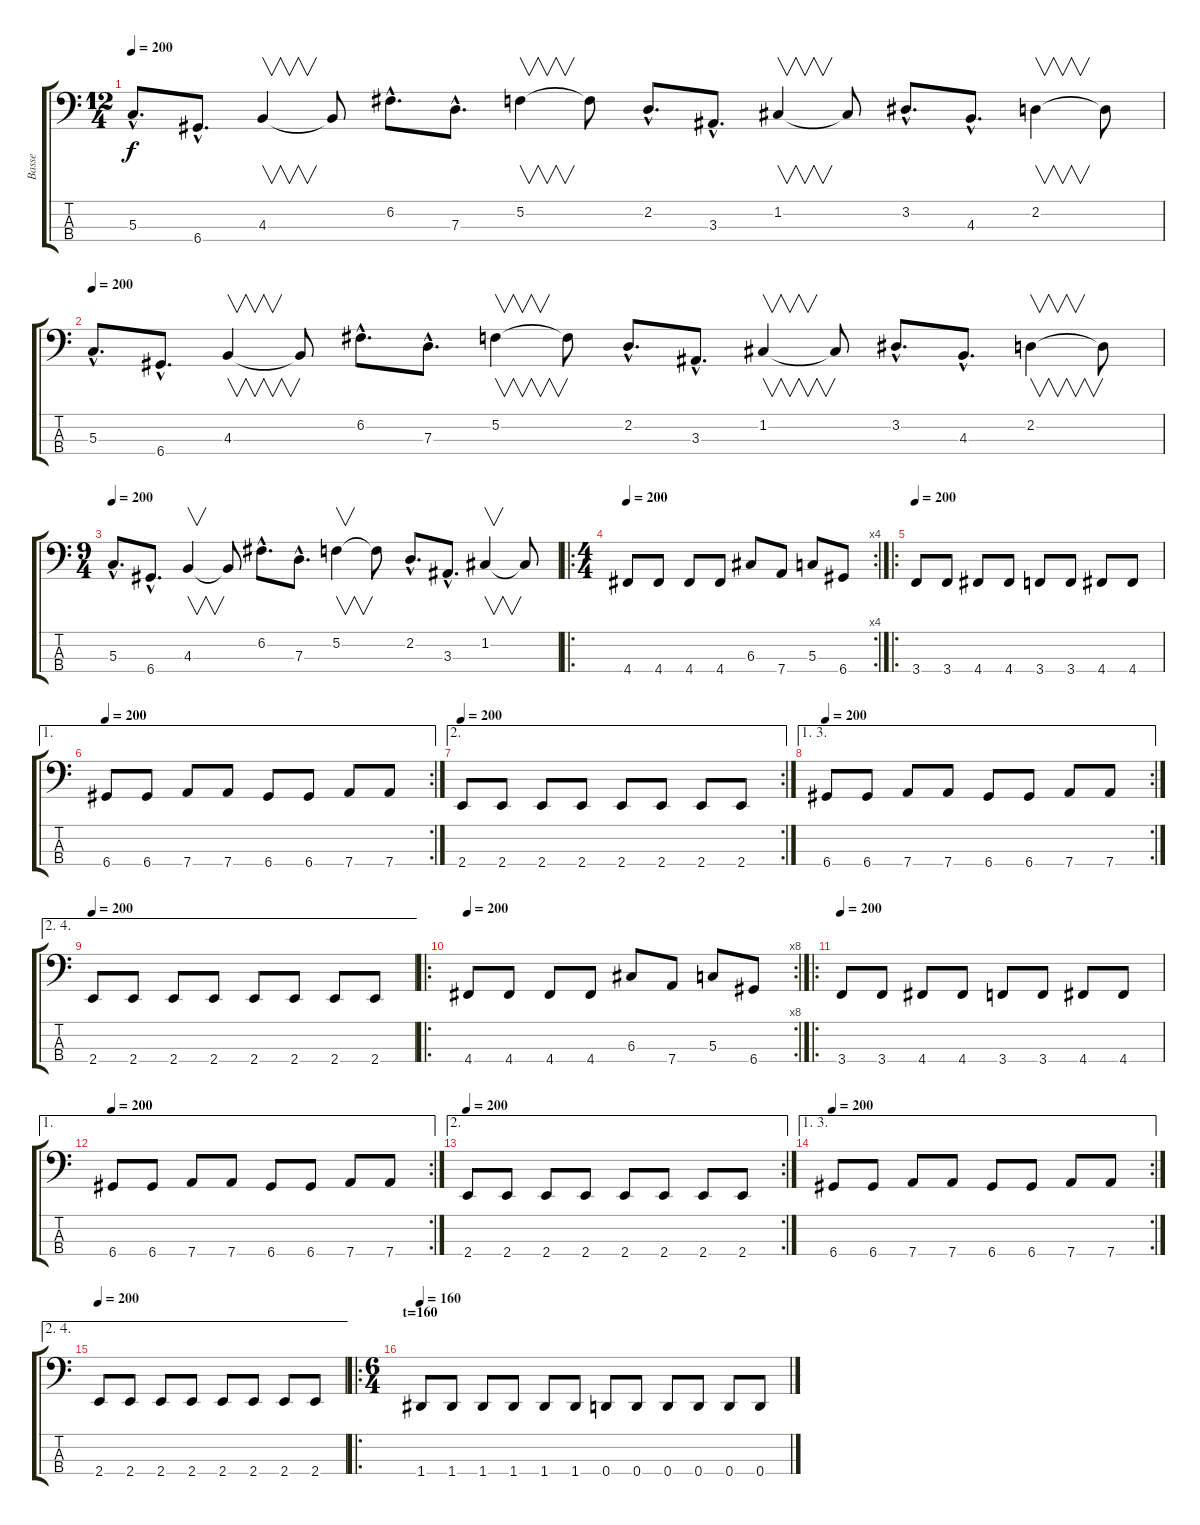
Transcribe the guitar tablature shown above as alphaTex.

\track ("Basse" "Basse") {instrument electricbasspick}
\staff {score tabs}
\tuning (F2 C2 G1 D1) {hide}
\ts (12 4)
\tempo 220
\tempo 200
\clef f4
\ks c
5.3{hac}.8{d dy f} 6.4{hac}.8{d} 4.3.4{v} 4.3{t}.8 6.2{hac}.8{d} 7.3{hac}.8{d} 5.2.4{v} 5.2{t}.8 2.2{hac}.8{d} 3.3{hac}.8{d} 1.2.4{v} 1.2{t}.8 3.2{hac}.8{d} 4.3{hac}.8{d} 2.2.4{v} 2.2{t}.8 |
\tempo 220
\tempo 200
5.3{hac}.8{d} 6.4{hac}.8{d} 4.3.4{v} 4.3{t}.8 6.2{hac}.8{d} 7.3{hac}.8{d} 5.2.4{v} 5.2{t}.8 2.2{hac}.8{d} 3.3{hac}.8{d} 1.2.4{v} 1.2{t}.8 3.2{hac}.8{d} 4.3{hac}.8{d} 2.2.4{v} 2.2{t}.8 |
\ts (9 4)
\tempo 200
5.3{hac}.8{d} 6.4{hac}.8{d} 4.3.4{v} 4.3{t}.8 6.2{hac}.8{d} 7.3{hac}.8{d} 5.2.4{v} 5.2{t}.8 2.2{hac}.8{d} 3.3{hac}.8{d} 1.2.4{v} 1.2{t}.8 |
\ro
\rc 4
\ts (4 4)
\tempo 200
4.4.8 4.4.8 4.4.8 4.4.8 6.3.8 7.4.8 5.3.8 6.4.8 |
\ro
\tempo 200
3.4.8 3.4.8 4.4.8 4.4.8 3.4.8 3.4.8 4.4.8 4.4.8 |
\ae 1
\rc 2
\tempo 200
6.4.8 6.4.8 7.4.8 7.4.8 6.4.8 6.4.8 7.4.8 7.4.8 |
\ae 2
\rc 2
\tempo 200
2.4.8 2.4.8 2.4.8 2.4.8 2.4.8 2.4.8 2.4.8 2.4.8 |
\ae (1 3)
\rc 2
\tempo 200
6.4.8 6.4.8 7.4.8 7.4.8 6.4.8 6.4.8 7.4.8 7.4.8 |
\ae (2 4)
\tempo 200
2.4.8 2.4.8 2.4.8 2.4.8 2.4.8 2.4.8 2.4.8 2.4.8 |
\ro
\rc 8
\tempo 200
4.4.8 4.4.8 4.4.8 4.4.8 6.3.8 7.4.8 5.3.8 6.4.8 |
\ro
\tempo 200
3.4.8 3.4.8 4.4.8 4.4.8 3.4.8 3.4.8 4.4.8 4.4.8 |
\ae 1
\rc 2
\tempo 200
6.4.8 6.4.8 7.4.8 7.4.8 6.4.8 6.4.8 7.4.8 7.4.8 |
\ae 2
\rc 2
\tempo 200
2.4.8 2.4.8 2.4.8 2.4.8 2.4.8 2.4.8 2.4.8 2.4.8 |
\ae (1 3)
\rc 2
\tempo 200
6.4.8 6.4.8 7.4.8 7.4.8 6.4.8 6.4.8 7.4.8 7.4.8 |
\ae (2 4)
\tempo 200
2.4.8 2.4.8 2.4.8 2.4.8 2.4.8 2.4.8 2.4.8 2.4.8 |
\ro
\ts (6 4)
\section ("" "t=160")
\tempo 160
1.4.8 1.4.8 1.4.8 1.4.8 1.4.8 1.4.8 0.4.8 0.4.8 0.4.8 0.4.8 0.4.8 0.4.8
